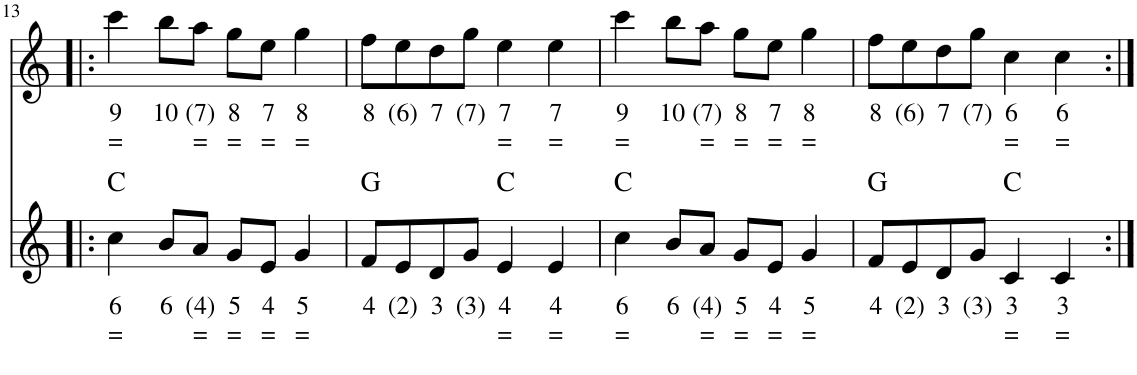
**kern	**text	**text	**harte	**kern	**text	**text
*part2	*part2	*part2	*part2	*part1	*part1	*part1
*staff2	*staff2	*staff2	*	*staff1	*staff1	*staff1
*I"Stem	*	*	*	*I"Stem	*	*
!!LO:PB:g=z
*clefG2	*	*	*	*clefG2	*	*
*k[]	*	*	*	*k[]	*	*
*M4/4	*	*	*	*M4/4	*	*
=13!|:	=13!|:	=13!|:	=13!|:	=13!|:	=13!|:	=13!|:
!	!LO:LY:b	!LO:LY:b	!	!	!LO:LY:b	!LO:LY:b
4cc\	6	=	C:maj	4ccc\	9	=
!	!LO:LY:b	!	!	!	!LO:LY:b	!
8b/L	6	.	.	8bb\L	10	.
!	!LO:LY:b	!LO:LY:b	!	!	!LO:LY:b	!LO:LY:b
8a/J	(4)	=	.	8aa\J	(7)	=
!	!LO:LY:b	!LO:LY:b	!	!	!LO:LY:b	!LO:LY:b
8g/L	5	=	.	8gg\L	8	=
!	!LO:LY:b	!LO:LY:b	!	!	!LO:LY:b	!LO:LY:b
8e/J	4	=	.	8ee\J	7	=
!	!LO:LY:b	!LO:LY:b	!	!	!LO:LY:b	!LO:LY:b
4g/	5	=	.	4gg\	8	=
=14	=14	=14	=14	=14	=14	=14
!	!LO:LY:b	!	!	!	!LO:LY:b	!
8f/L	4	.	G:maj	8ff\L	8	.
!	!LO:LY:b	!	!	!	!LO:LY:b	!
8e/	(2)	.	.	8ee\	(6)	.
!	!LO:LY:b	!	!	!	!LO:LY:b	!
8d/	3	.	.	8dd\	7	.
!	!LO:LY:b	!	!	!	!LO:LY:b	!
8g/J	(3)	.	.	8gg\J	(7)	.
!	!LO:LY:b	!LO:LY:b	!	!	!LO:LY:b	!LO:LY:b
4e/	4	=	C:maj	4ee\	7	=
!	!LO:LY:b	!LO:LY:b	!	!	!LO:LY:b	!LO:LY:b
4e/	4	=	.	4ee\	7	=
=15	=15	=15	=15	=15	=15	=15
!	!LO:LY:b	!LO:LY:b	!	!	!LO:LY:b	!LO:LY:b
4cc\	6	=	C:maj	4ccc\	9	=
!	!LO:LY:b	!	!	!	!LO:LY:b	!
8b/L	6	.	.	8bb\L	10	.
!	!LO:LY:b	!LO:LY:b	!	!	!LO:LY:b	!LO:LY:b
8a/J	(4)	=	.	8aa\J	(7)	=
!	!LO:LY:b	!LO:LY:b	!	!	!LO:LY:b	!LO:LY:b
8g/L	5	=	.	8gg\L	8	=
!	!LO:LY:b	!LO:LY:b	!	!	!LO:LY:b	!LO:LY:b
8e/J	4	=	.	8ee\J	7	=
!	!LO:LY:b	!LO:LY:b	!	!	!LO:LY:b	!LO:LY:b
4g/	5	=	.	4gg\	8	=
=16	=16	=16	=16	=16	=16	=16
!	!LO:LY:b	!	!	!	!LO:LY:b	!
8f/L	4	.	G:maj	8ff\L	8	.
!	!LO:LY:b	!	!	!	!LO:LY:b	!
8e/	(2)	.	.	8ee\	(6)	.
!	!LO:LY:b	!	!	!	!LO:LY:b	!
8d/	3	.	.	8dd\	7	.
!	!LO:LY:b	!	!	!	!LO:LY:b	!
8g/J	(3)	.	.	8gg\J	(7)	.
!	!LO:LY:b	!LO:LY:b	!	!	!LO:LY:b	!LO:LY:b
4c/	3	=	C:maj	4cc\	6	=
!	!LO:LY:b	!LO:LY:b	!	!	!LO:LY:b	!LO:LY:b
4c/	3	=	.	4cc\	6	=
=:|!	=:|!	=:|!	=:|!	=:|!	=:|!	=:|!
*-	*-	*-	*-	*-	*-	*-
